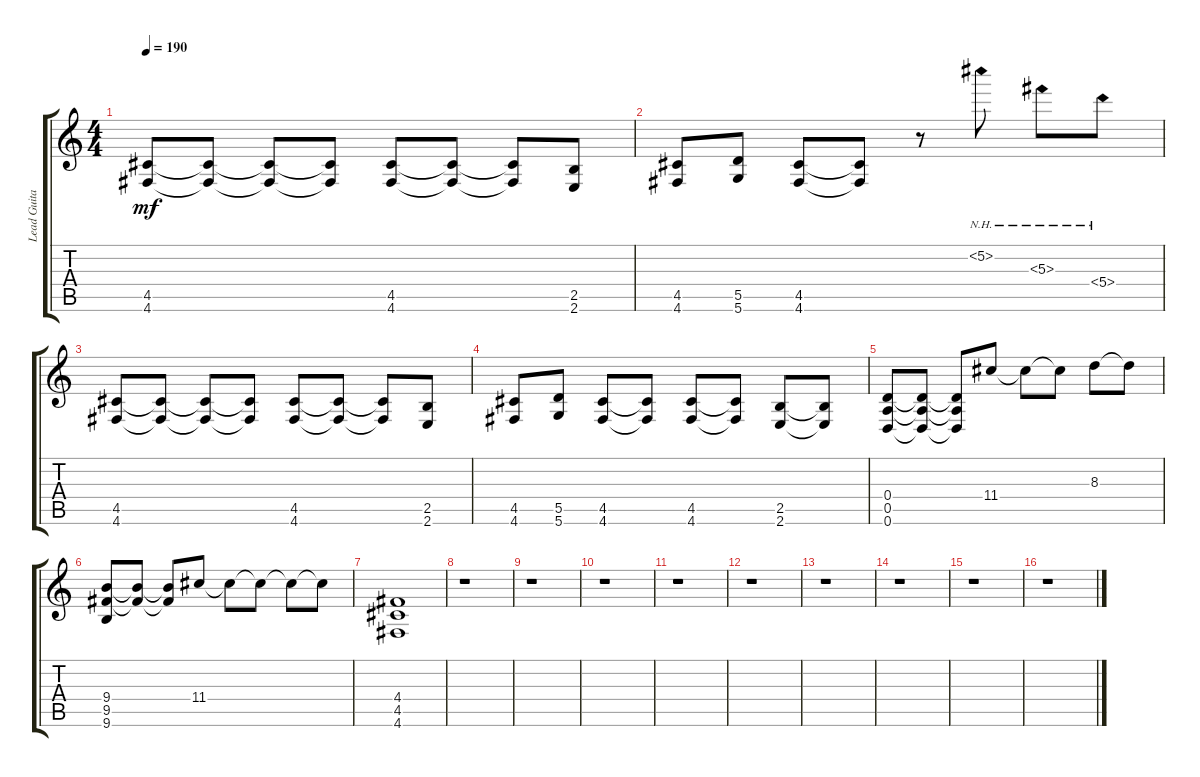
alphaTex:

\track ("Lead Guitar" "Lead Guita") {instrument distortionguitar}
\staff {score tabs}
\tuning (Gb4 Db4 Gb3 D3 A2 D2) {hide}
\ts (4 4)
\tempo 190
\clef g2
\ks c
(4.5 4.6).8{dy mf} (4.5{t} 4.6{t}).8 (4.5{t} 4.6{t}).8 (4.5{t} 4.6{t}).8 (4.5 4.6).8 (4.5{t} 4.6{t}).8 (4.5{t} 4.6{t}).8 (2.5 2.6).8 |
(4.5 4.6).8 (5.5 5.6).8 (4.5 4.6).8 (4.5{t} 4.6{t}).8 r.8 5.2{nh}.8 5.3{nh}.8 5.4{nh}.8 |
(4.5 4.6).8 (4.5{t} 4.6{t}).8 (4.5{t} 4.6{t}).8 (4.5{t} 4.6{t}).8 (4.5 4.6).8 (4.5{t} 4.6{t}).8 (4.5{t} 4.6{t}).8 (2.5 2.6).8 |
(4.5 4.6).8 (5.5 5.6).8 (4.5 4.6).8 (4.5{t} 4.6{t}).8 (4.5 4.6).8 (4.5{t} 4.6{t}).8 (2.5 2.6).8 (2.5{t} 2.6{t}).8 |
(0.4 0.5 0.6).8 (0.4{t} 0.5{t} 0.6{t}).8 (0.4{t} 0.5{t} 0.6{t}).8 11.4.8 11.4{t}.8 11.4{t}.8 8.3.8 8.3{t}.8 |
(9.4 9.5 9.6).8 (9.4{t} 9.5{t}).8 (9.4{t} 9.5{t}).8 11.4.8 11.4{t}.8 11.4{t}.8 11.4{t}.8 11.4{t}.8 |
(4.4 4.5 4.6).1 |
r.1 |
r.1 |
r.1 |
r.1 |
r.1 |
r.1 |
r.1 |
r.1 |
r.1
